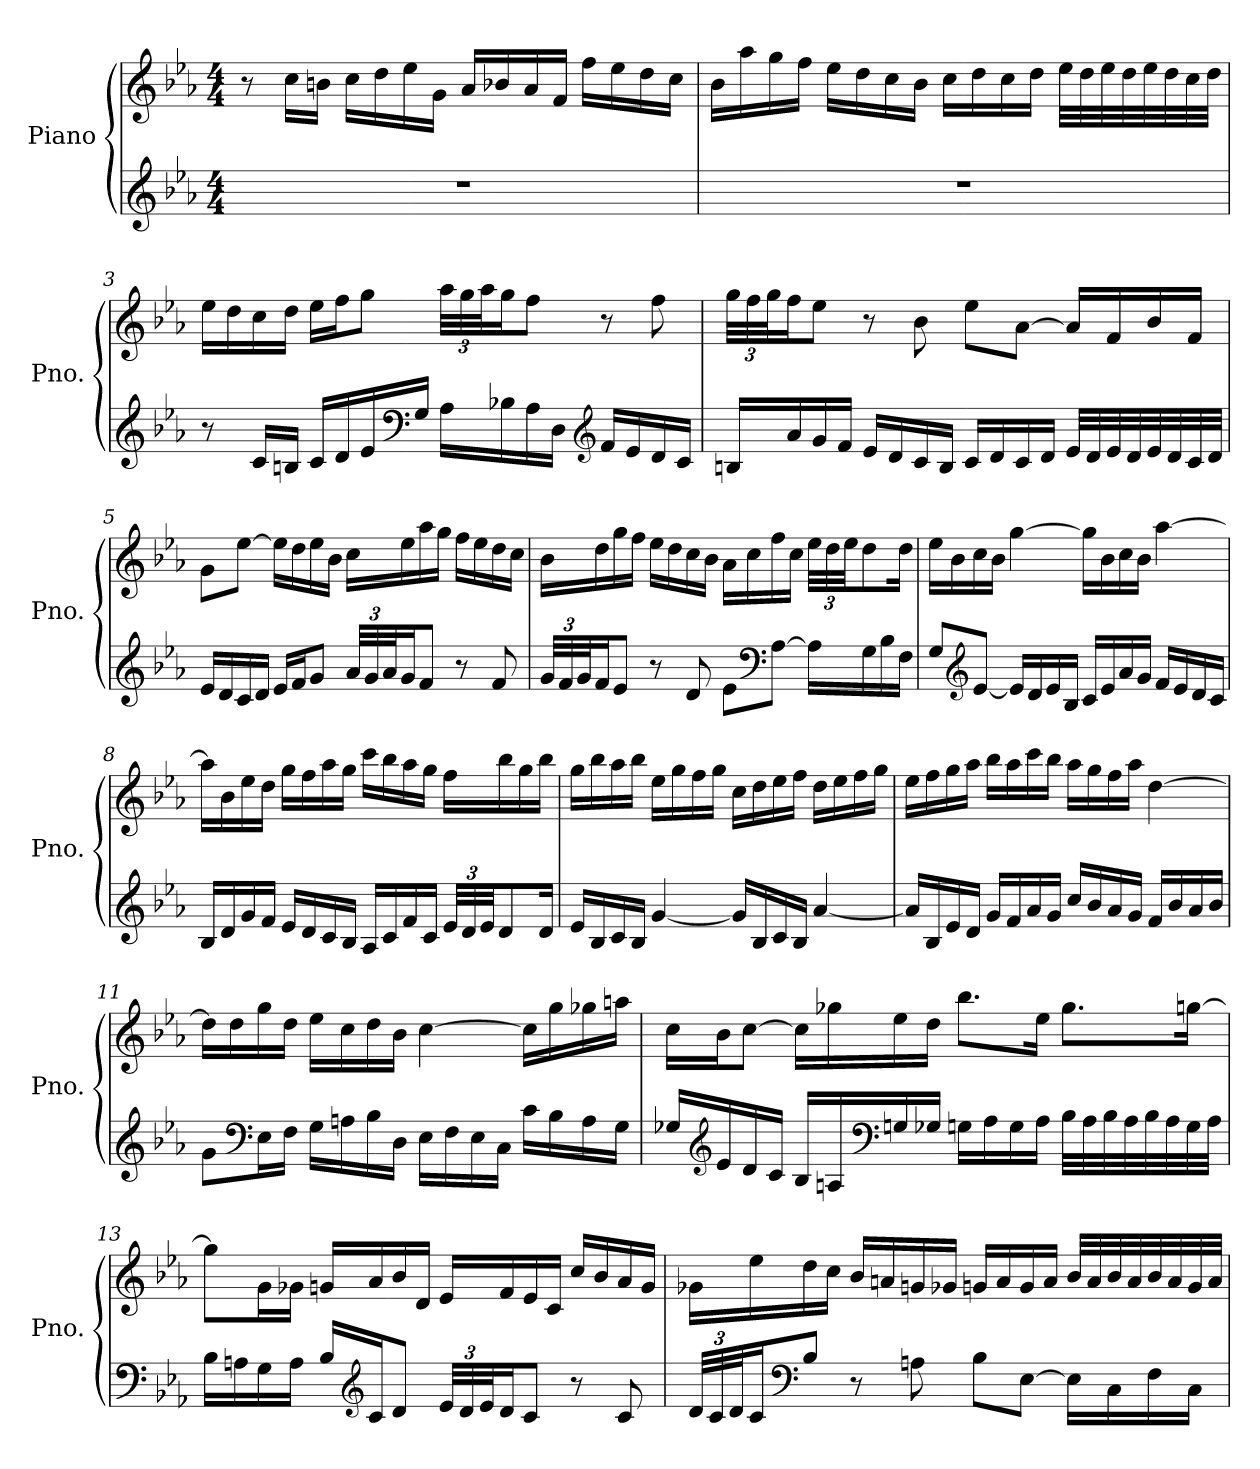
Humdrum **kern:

**kern	**kern
*part1	*part1
*staff2	*staff1
*I"Piano	*
*I'Pno.	*
*clefG2	*clefG2
*k[b-e-a-]	*k[b-e-a-]
*M4/4	*M4/4
*MM60	*MM60
=1	=1
1r	8r
.	16cc\LL
.	16bn\JJ
.	16cc\LL
.	16dd\
.	16ee-\
.	16g\JJ
.	16a-/LL
.	16b-X/
.	16a-/
.	16f/JJ
.	16ff\LL
.	16ee-\
.	16dd\
.	16cc\JJ
=2	=2
1r	16b-\LL
.	16aa-\
.	16gg\
.	16ff\JJ
.	16ee-\LL
.	16dd\
.	16cc\
.	16b-\JJ
.	16cc\LL
.	16dd\
.	16cc\
.	16dd\JJ
.	32ee-\LLL
.	32dd\
.	32ee-\
.	32dd\
.	32ee-\
.	32dd\
.	32cc\
.	32dd\JJJ
!!LO:LB:g=z
=3	=3
8r	16ee-\LL
.	16dd\
16c/LL	16cc\
16Bn/JJ	16dd\JJ
16c/LL	16ee-\LL
16d/	16ff\J
16e-/	8gg\J
*clefF4	*
16G/JJ	.
*	*Xbrackettup
16A-\LL	48aa-\LLL
.	48gg\
.	48aa-\J
16B-X\	16gg\J
16A-\	8ff\J
16D\JJ	.
*clefG2	*
16f/LL	8r
16e-/	.
16d/	8ff\
16c/JJ	.
=4	=4
16Bn/LL	48gg\LLL
.	48ff\
.	48gg\J
16a-/	16ff\J
16g/	8ee-\J
16f/JJ	.
16e-/LL	8r
16d/	.
16c/	8b-\
16B/JJ	.
16c/LL	8ee-\L
16d/	.
16c/	[8a-\J
16d/JJ	.
32e-/LLL	16a-/LL]
32d/	.
32e-/	16f/
32d/	.
32e-/	16b-/
32d/	.
32c/	16f/JJ
32d/JJJ	.
!!LO:LB:g=z
=5	=5
16e-/LL	8g\L
16d/	.
16c/	[8ee-\J
16d/JJ	.
16e-/LL	16ee-\LL]
16f/J	16dd\
8g/J	16ee-\
.	16b-\JJ
*Xbrackettup	*
48a-/LLL	16cc\LL
48g/	.
48a-/J	.
16g/J	16ee-\
8f/J	16aa-\
.	16gg\JJ
8r	16ff\LL
.	16ee-\
8f/	16dd\
.	16cc\JJ
=6	=6
48g/LLL	16b-\LL
48f/	.
48g/J	.
16f/J	16dd\
8e-/J	16gg\
.	16ff\JJ
8r	16ee-\LL
.	16dd\
8d/	16cc\
.	16b-\JJ
8e-\L	16a-\LL
.	16cc\
*clefF4	*
[8A-\J	16ff\
.	16cc\JJ
16A-\LL]	48ee-\LLL
.	48dd\
.	48ee-\JJ
16G\	8dd\
16B-\	.
16F\JJ	16dd\Jk
!!LO:LB:g=z
=7	=7
8G/L	16ee-\LL
.	16b-\
*clefG2	*
[8e-/J	16cc\
.	16b-\JJ
16e-/LL]	[4gg\
16d/	.
16e-/	.
16B-/JJ	.
16c/LL	16gg\LL]
16e-/	16b-\
16a-/	16cc\
16g/JJ	16b-\JJ
16f/LL	[4aa-\
16e-/	.
16d/	.
16c/JJ	.
=8	=8
16B-/LL	16aa-\LL]
16d/	16b-\
16g/	16ee-\
16f/JJ	16dd\JJ
16e-/LL	16gg\LL
16d/	16ff\
16c/	16aa-\
16B-/JJ	16gg\JJ
16A-/LL	16ccc\LL
16c/	16bb-\
16f/	16aa-\
16c/JJ	16gg\JJ
48e-/LLL	16ff\LL
48d/	.
48e-/JJ	.
8d/	16bb-\
.	16gg\
16d/Jk	16bb-\JJ
!!LO:LB:g=z
=9	=9
16e-/LL	16gg\LL
16B-/	16bb-\
16c/	16aa-\
16B-/JJ	16bb-\JJ
[4g/	16ee-\LL
.	16gg\
.	16ff\
.	16gg\JJ
16g/LL]	16cc\LL
16B-/	16dd\
16c/	16ee-\
16B-/JJ	16ff\JJ
[4a-/	16dd\LL
.	16ee-\
.	16ff\
.	16gg\JJ
=10	=10
16a-/LL]	16ee-\LL
16B-/	16ff\
16e-/	16gg\
16d/JJ	16aa-\JJ
16g/LL	16bb-\LL
16f/	16aa-\
16a-/	16ccc\
16g/JJ	16bb-\JJ
16cc/LL	16aa-\LL
16b-/	16gg\
16a-/	16ff\
16g/JJ	16aa-\JJ
16f/LL	[4dd\
16b-/	.
16a-/	.
16b-/JJ	.
!!LO:LB:g=z
=11	=11
8g\L	16dd\LL]
.	16dd\
*clefF4	*
16E-\L	16gg\
16F\JJ	16dd\JJ
16G\LL	16ee-\LL
16An\	16cc\
16B-\	16dd\
16D\JJ	16b-\JJ
16E-\LL	[4cc\
16F\	.
16E-\	.
16C\JJ	.
16c\LL	16cc\LL]
16B-\	16gg\
16A\	16gg-X\
16G\JJ	16aan\JJ
=12	=12
16G-X/LL	16cc\LL
*clefG2	*
16e-/	16b-\J
16d/	[8cc\J
16c/JJ	.
16B-/LL	16cc\LL]
16An/	16gg-X\
*clefF4	*
16Gn/	16ee-\
16G-X/JJ	16dd\JJ
16Gn\LL	8.bb-\L
16A\	.
16G\	.
16A\JJ	16ee-\Jk
32B-\LLL	8.gg-\L
32A\	.
32B-\	.
32A\	.
32B-\	.
32A\	.
32G\	[16ggn\Jk
32A\JJJ	.
!!LO:PB:g=z
=13	=13
16B-\LL	8gg\L]
16An\	.
16G\	16g\L
16A\JJ	16g-X\JJ
16B-/LL	16gn/LL
*clefG2	*
16c/J	16a-/
8d/J	16b-/
.	16d/JJ
48e-/LLL	16e-/LL
48d/	.
48e-/J	.
16d/J	16f/
8c/J	16e-/
.	16c/JJ
8r	16cc/LL
.	16b-/
8c/	16a-/
.	16g/JJ
!!LO:LB:g=z
=14	=14
48d/LLL	16g-X\LL
48c/	.
48d/J	.
16c/J	16ee-\
*clefF4	*
8B-/J	16dd\
.	16cc\JJ
8r	16b-/LL
.	16an/
8An\	16gn/
.	16g-X/JJ
8B-\L	16gn/LL
.	16a/
[8E-\J	16g/
.	16a/JJ
16E-\LL]	32b-/LLL
.	32a/
16C\	32b-/
.	32a/
16F\	32b-/
.	32a/
16C\JJ	32g/
.	32a/JJJ
=	=
*-	*-
